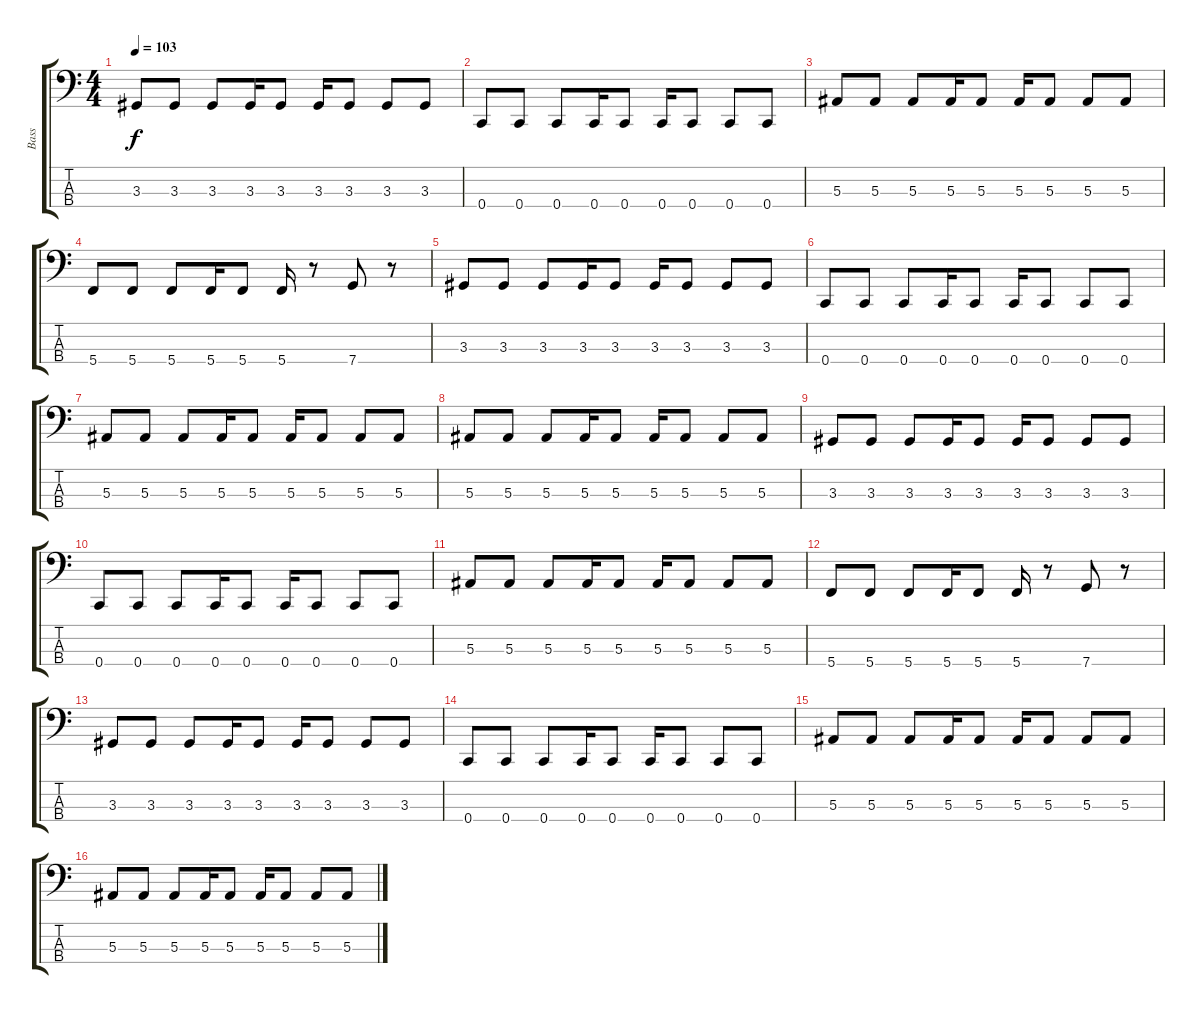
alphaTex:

\track ("Bass" "Bass") {instrument electricbassfinger}
\staff {score tabs}
\tuning (Eb2 Bb1 F1 C1) {hide}
\ts (4 4)
\tempo 103
\clef f4
\ks c
3.3.8{dy f} 3.3.8 3.3.8 3.3.16 3.3.8 3.3.16 3.3.8 3.3.8 3.3.8 |
0.4.8 0.4.8 0.4.8 0.4.16 0.4.8 0.4.16 0.4.8 0.4.8 0.4.8 |
5.3.8 5.3.8 5.3.8 5.3.16 5.3.8 5.3.16 5.3.8 5.3.8 5.3.8 |
5.4.8 5.4.8 5.4.8 5.4.16 5.4.8 5.4.16 r.8 7.4.8 r.8 |
3.3.8 3.3.8 3.3.8 3.3.16 3.3.8 3.3.16 3.3.8 3.3.8 3.3.8 |
0.4.8 0.4.8 0.4.8 0.4.16 0.4.8 0.4.16 0.4.8 0.4.8 0.4.8 |
5.3.8 5.3.8 5.3.8 5.3.16 5.3.8 5.3.16 5.3.8 5.3.8 5.3.8 |
5.3.8 5.3.8 5.3.8 5.3.16 5.3.8 5.3.16 5.3.8 5.3.8 5.3.8 |
3.3.8 3.3.8 3.3.8 3.3.16 3.3.8 3.3.16 3.3.8 3.3.8 3.3.8 |
0.4.8 0.4.8 0.4.8 0.4.16 0.4.8 0.4.16 0.4.8 0.4.8 0.4.8 |
5.3.8 5.3.8 5.3.8 5.3.16 5.3.8 5.3.16 5.3.8 5.3.8 5.3.8 |
5.4.8 5.4.8 5.4.8 5.4.16 5.4.8 5.4.16 r.8 7.4.8 r.8 |
3.3.8 3.3.8 3.3.8 3.3.16 3.3.8 3.3.16 3.3.8 3.3.8 3.3.8 |
0.4.8 0.4.8 0.4.8 0.4.16 0.4.8 0.4.16 0.4.8 0.4.8 0.4.8 |
5.3.8 5.3.8 5.3.8 5.3.16 5.3.8 5.3.16 5.3.8 5.3.8 5.3.8 |
5.3.8 5.3.8 5.3.8 5.3.16 5.3.8 5.3.16 5.3.8 5.3.8 5.3.8
